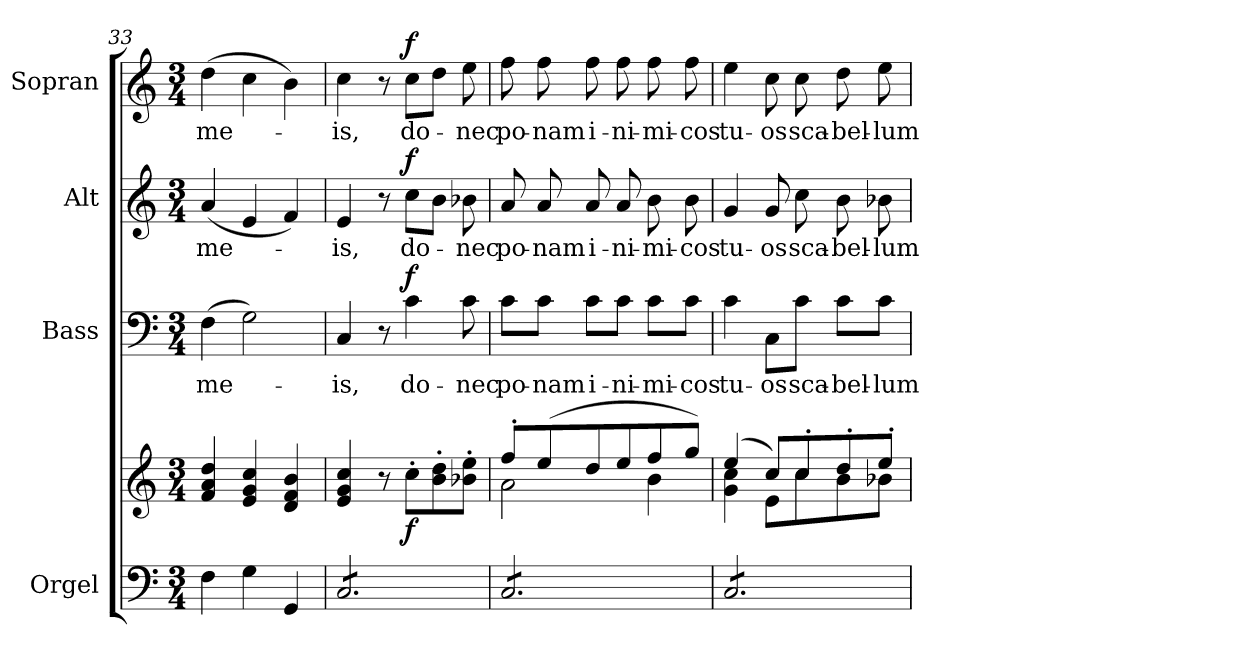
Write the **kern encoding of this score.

**kern	**kern	**dynam	**kern	**text	**dynam	**kern	**text	**dynam	**kern	**text	**dynam
*part4	*part4	*part4	*part3	*part3	*part3	*part2	*part2	*part2	*part1	*part1	*part1
*staff5	*staff4	*staff4/5	*staff3	*staff3	*staff3	*staff2	*staff2	*staff2	*staff1	*staff1	*staff1
*I"Orgel	*	*	*I"Bass	*	*	*I"Alt	*	*	*I"Sopran	*	*
*I'Org.	*	*	*I'B.	*	*	*I'A.	*	*	*I'S.	*	*
*clefF4	*clefG2	*	*clefF4	*	*	*clefG2	*	*	*clefG2	*	*
*k[]	*k[]	*	*k[]	*	*	*k[]	*	*	*k[]	*	*
*C:	*C:	*	*C:	*	*	*C:	*	*	*C:	*	*
*M3/4	*M3/4	*	*M3/4	*	*	*M3/4	*	*	*M3/4	*	*
=33	=33	=33	=33	=33	=33	=33	=33	=33	=33	=33	=33
!	!	!	!	!LO:LY:b	!	!	!LO:LY:b	!	!	!LO:LY:b	!
4F\	4f/ 4a/ 4dd/	.	(>4F\	me-	.	(<4a/	me-	.	(>4dd\	me-	.
4G\	4e/ 4g/ 4cc/	.	2G\)	.	.	4e/	.	.	4cc\	.	.
4GG/	4d/ 4f/ 4b/	.	.	.	.	4f/)	.	.	4b\)	.	.
!!LO:LB:g=z
=34	=34	=34	=34	=34	=34	=34	=34	=34	=34	=34	=34
!	!	!	!	!LO:LY:b	!	!	!LO:LY:b	!	!	!LO:LY:b	!
*tremolo	*	*	*	*	*	*	*	*	*	*	*
8C/L	4e/ 4g/ 4cc/	.	4C/	-is,	.	4e/	-is,	.	4cc\	-is,	.
8C/	.	.	.	.	.	.	.	.	.	.	.
8C/	8r	.	8r	.	.	8r	.	.	8r	.	.
!	!	!LO:DY:b	!	!LO:LY:b	!LO:DY:a	!	!LO:LY:b	!LO:DY:a	!	!LO:LY:b	!LO:DY:a
8C/	8cc'>\L	f	4c\	do-	f	8cc\L	do-	f	8cc\L	do-	f
8C/	8b\'> 8dd\'>	.	.	.	.	8b\J	.	.	8dd\J	.	.
!	!	!	!	!LO:LY:b	!	!	!LO:LY:b	!	!	!LO:LY:b	!
8C/J	8b-X\'> 8ee\'>J	.	8c\	-nec	.	8b-X\	-nec	.	8ee\	-nec	.
=35	=35	=35	=35	=35	=35	=35	=35	=35	=35	=35	=35
*	*^	*	*	*	*	*	*	*	*	*	*
!	!	!	!	!	!LO:LY:b	!	!	!LO:LY:b	!	!	!LO:LY:b	!
8C/L	8ff'</L	2a\	.	8c\L	po-	.	8a/	po-	.	8ff\	po-	.
!	!	!	!	!	!LO:LY:b	!	!	!LO:LY:b	!	!	!LO:LY:b	!
8C/	(>8ee/	.	.	8c\J	-nam	.	8a/	-nam	.	8ff\	-nam	.
!	!	!	!	!	!LO:LY:b	!	!	!LO:LY:b	!	!	!LO:LY:b	!
8C/	8dd/	.	.	8c\L	i-	.	8a/	i-	.	8ff\	i-	.
!	!	!	!	!	!LO:LY:b	!	!	!LO:LY:b	!	!	!LO:LY:b	!
8C/	8ee/	.	.	8c\J	-ni-	.	8a/	-ni-	.	8ff\	-ni-	.
!	!	!	!	!	!LO:LY:b	!	!	!LO:LY:b	!	!	!LO:LY:b	!
8C/	8ff/	4b\	.	8c\L	-mi-	.	8b\	-mi-	.	8ff\	-mi-	.
!	!	!	!	!	!LO:LY:b	!	!	!LO:LY:b	!	!	!LO:LY:b	!
8C/J	8gg/J)	.	.	8c\J	-cos	.	8b\	-cos	.	8ff\	-cos	.
=36	=36	=36	=36	=36	=36	=36	=36	=36	=36	=36	=36	=36
!	!	!	!	!	!LO:LY:b	!	!	!LO:LY:b	!	!	!LO:LY:b	!
8C/L	(4ee/	4g\ 4cc\	.	4c\	tu-	.	4g/	tu-	.	4ee\	tu-	.
8C/	.	.	.	.	.	.	.	.	.	.	.	.
!	!	!	!	!	!LO:LY:b	!	!	!LO:LY:b	!	!	!LO:LY:b	!
8C/	8cc/L)	8e\L	.	8C\L	-os	.	8g/	-os	.	8cc\	-os	.
!	!	!	!	!	!LO:LY:b	!	!	!LO:LY:b	!	!	!LO:LY:b	!
8C/	8cc'>/	8cc\	.	8c\J	sca-	.	8cc\	sca-	.	8cc\	sca-	.
!	!	!	!	!	!LO:LY:b	!	!	!LO:LY:b	!	!	!LO:LY:b	!
8C/	8dd'>/	8b\	.	8c\L	-bel-	.	8b\	-bel-	.	8dd\	-bel-	.
!	!	!	!	!	!LO:LY:b	!	!	!LO:LY:b	!	!	!LO:LY:b	!
8C/J	8ee'>/J	8b-X\J	.	8c\J	-lum	.	8b-X\	-lum	.	8ee\	-lum	.
*Xtremolo	*	*	*	*	*	*	*	*	*	*	*	*
*	*v	*v	*	*	*	*	*	*	*	*	*	*
=	=	=	=	=	=	=	=	=	=	=	=
*-	*-	*-	*-	*-	*-	*-	*-	*-	*-	*-	*-
